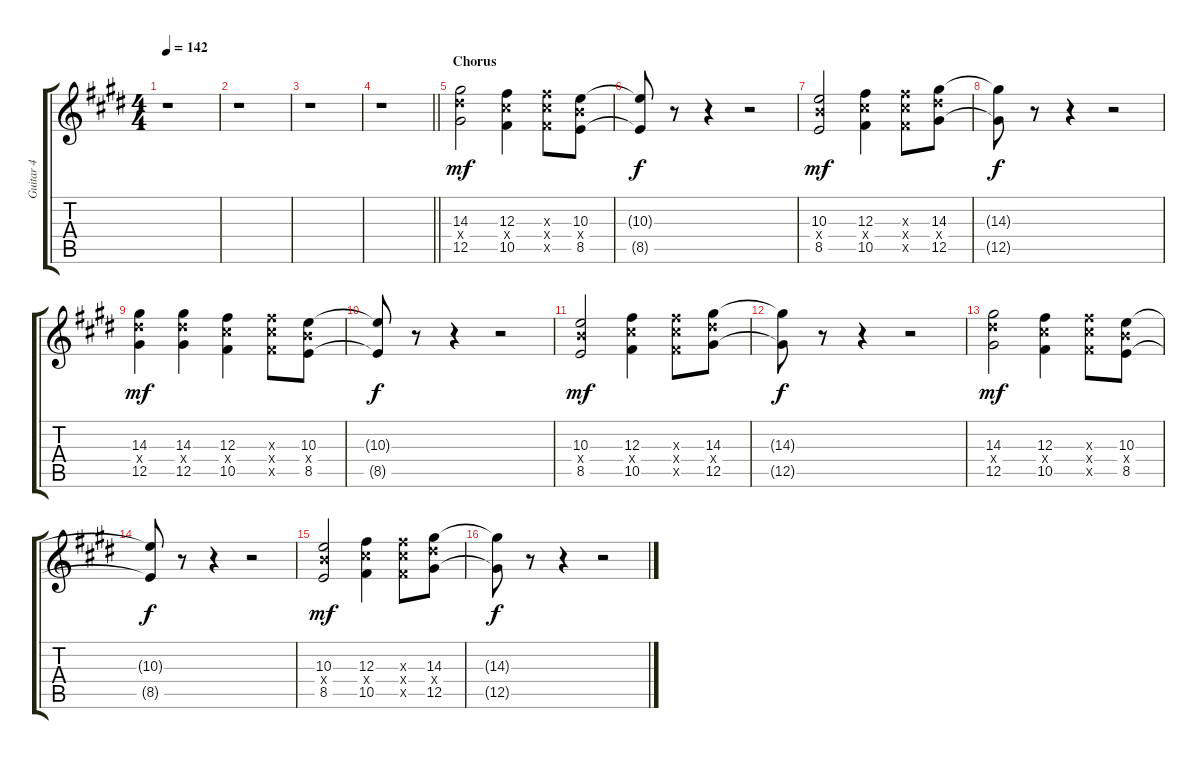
\track ("Guitar 4" "Guitar 4") {instrument distortionguitar}
\staff {score tabs}
\tuning (Eb4 Bb3 Gb3 Db3 Ab2 Db2) {hide}
\ts (4 4)
\tempo 142
\clef g2
\ks c#minor
r.1{dy f} |
r.1 |
r.1 |
\barLineRight lightlight
r.1 |
\section ("" "Chorus")
(14.3 14.4{x} 12.5).2{dy mf} (12.3 12.4{x} 10.5).4 (12.3{x} 12.4{x} 10.5{x}).8 (10.3 10.4{x} 8.5).8 |
(10.3{t} 8.5{t}).8{dy f} r.8 r.4 r.2 |
(10.3 10.4{x} 8.5).2{dy mf} (12.3 12.4{x} 10.5).4 (12.3{x} 12.4{x} 10.5{x}).8 (14.3 14.4{x} 12.5).8 |
(14.3{t} 12.5{t}).8{dy f} r.8 r.4 r.2 |
(14.3 14.4{x} 12.5).4{dy mf} (14.3 14.4{x} 12.5).4 (12.3 12.4{x} 10.5).4 (12.3{x} 12.4{x} 10.5{x}).8 (10.3 10.4{x} 8.5).8 |
(10.3{t} 8.5{t}).8{dy f} r.8 r.4 r.2 |
(10.3 10.4{x} 8.5).2{dy mf} (12.3 12.4{x} 10.5).4 (12.3{x} 12.4{x} 10.5{x}).8 (14.3 14.4{x} 12.5).8 |
(14.3{t} 12.5{t}).8{dy f} r.8 r.4 r.2 |
(14.3 14.4{x} 12.5).2{dy mf} (12.3 12.4{x} 10.5).4 (12.3{x} 12.4{x} 10.5{x}).8 (10.3 10.4{x} 8.5).8 |
(10.3{t} 8.5{t}).8{dy f} r.8 r.4 r.2 |
(10.3 10.4{x} 8.5).2{dy mf} (12.3 12.4{x} 10.5).4 (12.3{x} 12.4{x} 10.5{x}).8 (14.3 14.4{x} 12.5).8 |
(14.3{t} 12.5{t}).8{dy f} r.8 r.4 r.2
